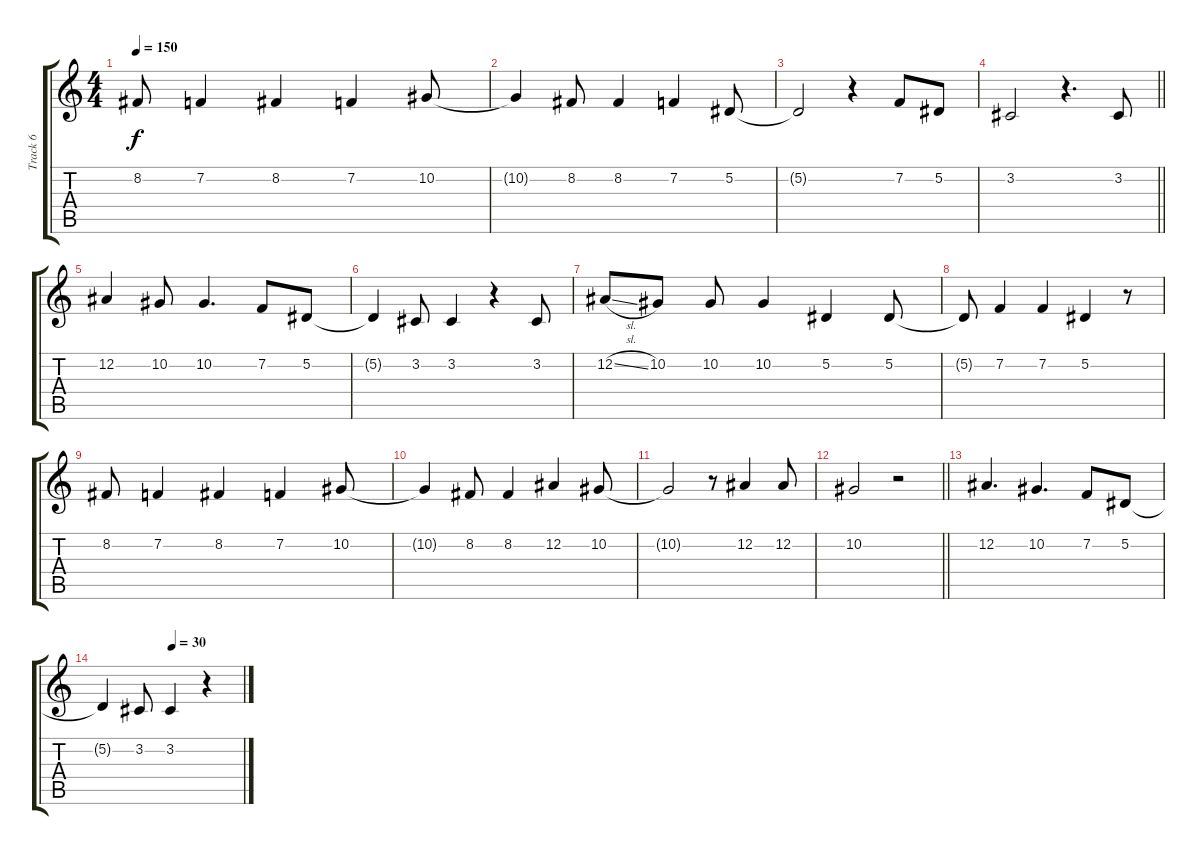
\track ("Track 6" "Track 6") {instrument oboe}
\staff {score tabs}
\tuning (Eb4 Bb3 Gb3 Db3 Ab2 Db2) {hide}
\ts (4 4)
\tempo 150
\clef g2
\ks c
8.2.8{dy f} 7.2.4 8.2.4 7.2.4 10.2.8 |
10.2{t}.4 8.2.8 8.2.4 7.2.4 5.2.8 |
5.2{t}.2 r.4 7.2.8 5.2.8 |
\barLineRight lightlight
3.2.2 r.4{d} 3.2.8 |
12.2.4 10.2.8 10.2.4{d} 7.2.8 5.2.8 |
5.2{t}.4 3.2.8 3.2.4 r.4 3.2.8 |
12.2{sl}.8 10.2.8 10.2.8 10.2.4 5.2.4 5.2.8 |
5.2{t}.8 7.2.4 7.2.4 5.2.4 r.8 |
8.2.8 7.2.4 8.2.4 7.2.4 10.2.8 |
10.2{t}.4 8.2.8 8.2.4 12.2.4 10.2.8 |
10.2{t}.2 r.8 12.2.4 12.2.8 |
\barLineRight lightlight
10.2.2 r.2 |
12.2.4{d} 10.2.4{d} 7.2.8 5.2.8 |
\tempo (30 0.5)
5.2{t}.4 3.2.8 3.2.4 r.4
